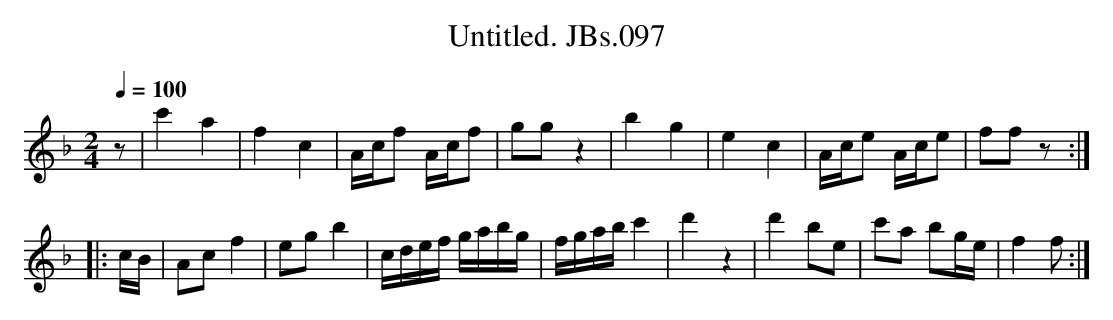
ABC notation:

X:1
T:Untitled. JBs.097
M:2/4
L:1/8
Q:1/4=100
K:F
z|c'2a2|f2c2|A/c/f A/c/f|ggz2|b2g2|e2c2|A/c/e A/c/e|ffz:|
|:c/B/|Ac f2|egb2|c/d/e/f/ g/a/b/g/|f/g/a/b/ c'2|\
d'2z2|d'2be|c'a bg/e/|f2f:|
